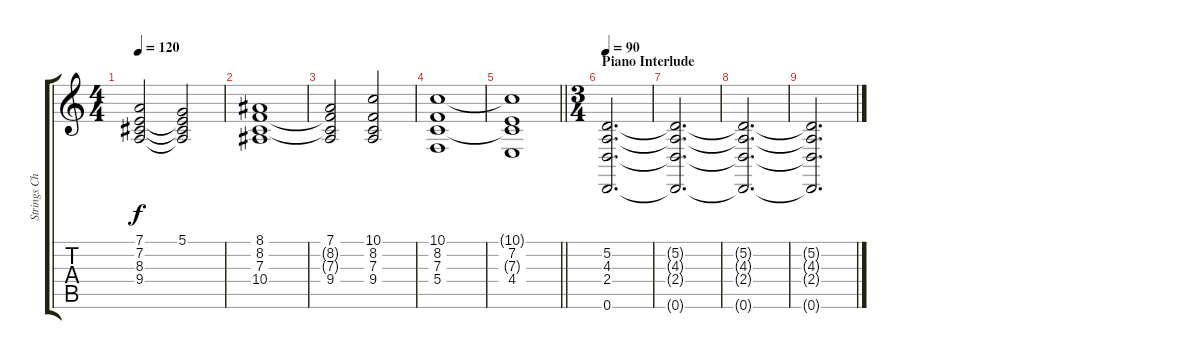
\track ("Strings Chords" "Strings Ch") {instrument stringensemble1}
\staff {score tabs}
\tuning (D4 A3 F3 C3 G2 D2) {hide}
\ts (4 4)
\tempo 120
\clef g2
\ks c
(7.1 7.2{t} 8.3{t} 9.4{t}).2{dy f} (5.1 7.2{t} 8.3{t} 9.4{t}).2 |
(8.1 8.2 7.3 10.4).1 |
(7.1 8.2{t} 7.3{t} 9.4).2 (10.1 8.2 7.3 9.4).2 |
(10.1 8.2 7.3 5.4).1 |
\barLineRight lightlight
(10.1{t} 7.2 7.3{t} 4.4).1 |
\ts (3 4)
\section ("" "Piano Interlude")
\tempo 90
(5.2 4.3 2.4 0.6).2{d volume 0} |
(5.2{t} 4.3{t} 2.4{t} 0.6{t}).2{d} |
(5.2{t} 4.3{t} 2.4{t} 0.6{t}).2{d} |
(5.2{t} 4.3{t} 2.4{t} 0.6{t}).2{d}
